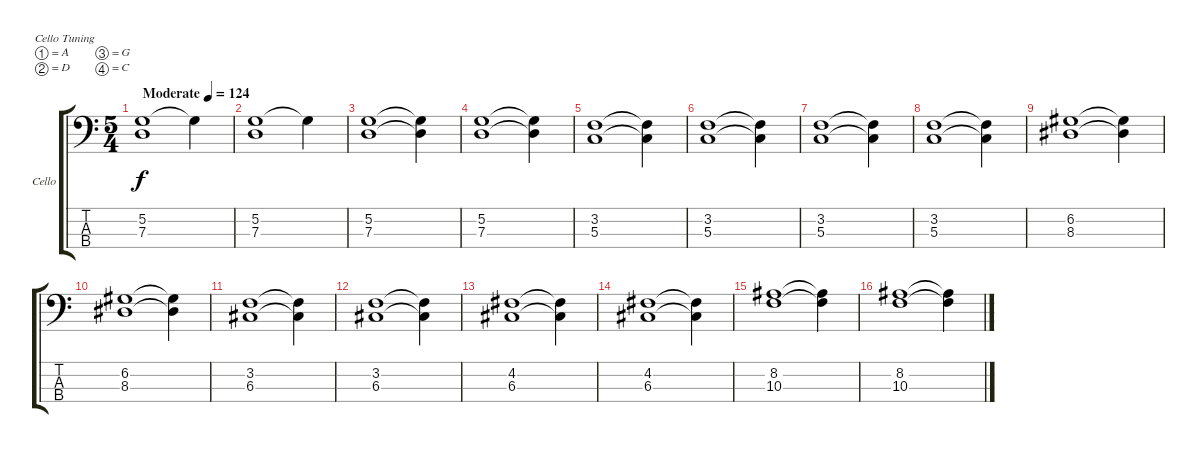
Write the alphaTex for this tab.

\bracketExtendMode groupsimilarinstruments
\firstSystemTrackNameOrientation horizontal
\otherSystemsTrackNameOrientation horizontal
\track ("Cello" "Cello") {instrument cello}
\staff {score tabs}
\tuning (A3 D3 G2 C2)
\ts (5 4)
\beaming (8 6 4)
\tempo (124 "Moderate")
\clef f4
\ks aminor
(5.2 7.3).1{dy f instrument cello} 5.2{t}.4 |
\scale
0.485477 (5.2 7.3).1 5.2{t}.4 |
\scale
0.257261 (7.3 5.2).1 (7.3{t} 5.2{t}).4 |
\scale
0.333333 (7.3 5.2).1 (7.3{t} 5.2{t}).4 |
\scale
0.333333 (3.2 5.3).1 (3.2{t} 5.3{t}).4 |
\scale
0.333333 (3.2 5.3).1 (3.2{t} 5.3{t}).4 |
\scale
0.333333 (3.2 5.3).1 (3.2{t} 5.3{t}).4 |
\scale
0.333333 (3.2 5.3).1 (3.2{t} 5.3{t}).4 |
\scale
0.333333 (6.2 8.3).1 (6.2{t} 8.3{t}).4 |
\scale
0.333333 (6.2 8.3).1 (6.2{t} 8.3{t}).4 |
\scale
0.333333 (3.2 6.3).1 (3.2{t} 6.3{t}).4 |
\scale
0.333333 (3.2 6.3).1 (3.2{t} 6.3{t}).4 |
\scale
0.333333 (4.2 6.3).1 (4.2{t} 6.3{t}).4 |
\scale
0.333333 (4.2 6.3).1 (4.2{t} 6.3{t}).4 |
\scale
0.333333 (8.2 10.3).1 (8.2{t} 10.3{t}).4 |
\scale
0.333333 (8.2 10.3).1 (8.2{t} 10.3{t}).4
